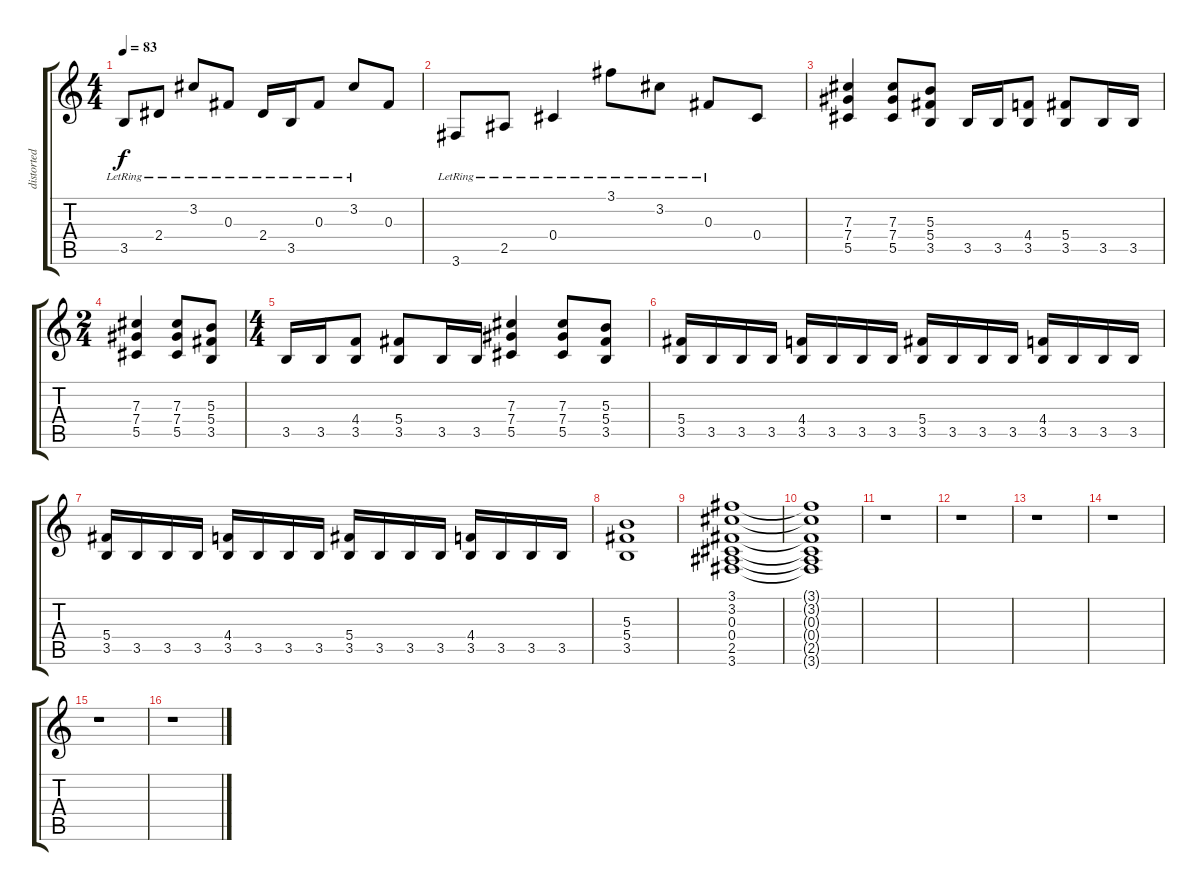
\track ("distorted guitar" "distorted ") {instrument distortionguitar}
\staff {score tabs}
\tuning (Eb4 Bb3 Gb3 Db3 Ab2 Eb2) {hide}
\ts (4 4)
\tempo 83
\clef g2
\ks c
3.5{lr}.8{dy f} 2.4{lr}.8 3.2{lr}.8 0.3{lr}.8 2.4{lr}.16 3.5{lr}.16 0.3{lr}.8 3.2{lr}.8 0.3.8 |
3.6{lr}.8 2.5{lr}.8 0.4{lr}.4 3.1{lr}.8 3.2{lr}.8 0.3{lr}.8 0.4.8 |
(7.3 7.4 5.5).4 (7.3 7.4 5.5).8 (5.3 5.4 3.5).8 3.5.16 3.5.16 (4.4 3.5).8 (5.4 3.5).8 3.5.16 3.5.16 |
\ts (2 4)
(7.3 7.4 5.5).4 (7.3 7.4 5.5).8 (5.3 5.4 3.5).8 |
\ts (4 4)
3.5.16 3.5.16 (4.4 3.5).8 (5.4 3.5).8 3.5.16 3.5.16 (7.3 7.4 5.5).4 (7.3 7.4 5.5).8 (5.3 5.4 3.5).8 |
(5.4 3.5).16 3.5.16 3.5.16 3.5.16 (4.4 3.5).16 3.5.16 3.5.16 3.5.16 (5.4 3.5).16 3.5.16 3.5.16 3.5.16 (4.4 3.5).16 3.5.16 3.5.16 3.5.16 |
(5.4 3.5).16 3.5.16 3.5.16 3.5.16 (4.4 3.5).16 3.5.16 3.5.16 3.5.16 (5.4 3.5).16 3.5.16 3.5.16 3.5.16 (4.4 3.5).16 3.5.16 3.5.16 3.5.16 |
(5.3 5.4 3.5).1 |
(3.1 3.2 0.3 0.4 2.5 3.6).1 |
(3.1{t} 3.2{t} 0.3{t} 0.4{t} 2.5{t} 3.6{t}).1{volume 6} |
r.1{volume 16} |
r.1 |
r.1 |
r.1 |
r.1 |
r.1
